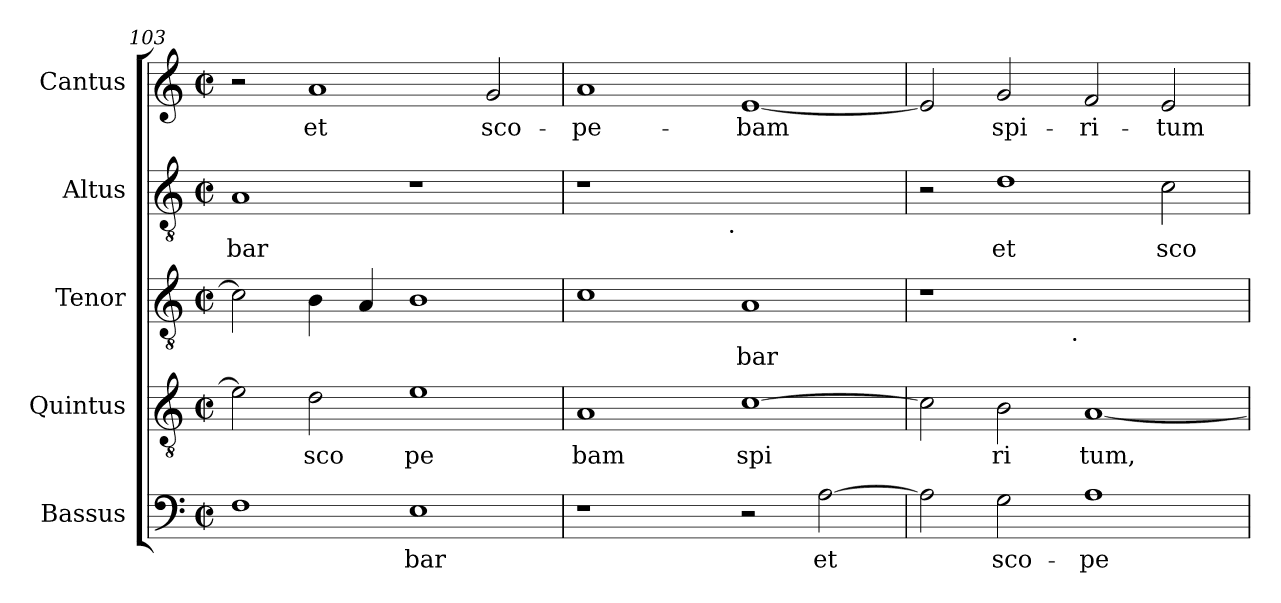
**kern	**text	**kern	**text	**kern	**text	**kern	**text	**kern	**text
*part5	*part5	*part4	*part4	*part3	*part3	*part2	*part2	*part1	*part1
*staff5	*staff5	*staff4	*staff4	*staff3	*staff3	*staff2	*staff2	*staff1	*staff1
*I"Bassus	*	*I"Quintus	*	*I"Tenor	*	*I"Altus	*	*I"Cantus	*
*clefF4	*	*clefGv2	*	*clefGv2	*	*clefGv2	*	*clefG2	*
*k[]	*	*k[]	*	*k[]	*	*k[]	*	*k[]	*
*C:	*	*C:	*	*C:	*	*C:	*	*C:	*
*M2/2	*	*M2/2	*	*M2/2	*	*M2/2	*	*M2/2	*
*met(c|)	*	*met(c|)	*	*met(c|)	*	*met(c|)	*	*met(c|)	*
=103	=103	=103	=103	=103	=103	=103	=103	=103	=103
!	!LO:LY:b:cj	!	!LO:LY:b:cj	!	!LO:LY:b:cj	!	!LO:LY:b:cj	!	!
1F	.	2e\]	.	2c\]	.	1A	bar	2r	.
!	!	!	!LO:LY:b:cj	!	!LO:LY:b:cj	!	!	!	!LO:LY:b:cj
.	.	2d\	sco	4B\	.	.	.	1a	et
!	!	!	!	!	!LO:LY:b:cj	!	!	!	!
.	.	.	.	4A/	.	.	.	.	.
!	!LO:LY:b:cj	!	!LO:LY:b:cj	!	!LO:LY:b:cj	!	!	!	!
1E	bar	1e	pe	1B	.	1r	.	.	.
!	!	!	!	!	!	!	!	!	!LO:LY:b:cj
.	.	.	.	.	.	.	.	2g/	sco-
=104	=104	=104	=104	=104	=104	=104	=104	=104	=104
!	!	!	!LO:LY:b:cj	!	!LO:LY:b:cj	!	!	!	!LO:LY:b:cj
*	*	*	*	*	*	*^	*	*	*
1r	.	1A	bam	1c	.	1r	2ryy	.	1a	-pe-
.	.	.	.	.	.	.	4...ryy	.	.	.
!	!	!	!	!	!	!	!LO:TX:b:t=.	!	!	!
.	.	.	.	.	.	.	1ryy	.	.	.
!	!	!	!LO:LY:b:cj	!	!LO:LY:b:cj	!	!	!	!	!LO:LY:b:cj
2r	.	[>1c	spi	1A	bar	1ryy	.	.	[<1e	-bam
!	!LO:LY:b:cj	!	!	!	!	!	!	!	!	!
[>2A\	et	.	.	.	.	.	.	.	.	.
.	.	.	.	.	.	.	32ryy	.	.	.
=105	=105	=105	=105	=105	=105	=105	=105	=105	=105	=105
!	!LO:LY:b:cj	!	!LO:LY:b:cj	!	!	!	!	!	!	!LO:LY:b:cj
*	*	*	*	*^	*	*v	*v	*	*	*
2A\]	.	2c\]	.	1r	2ryy	.	2r	.	2e/]	.
!	!LO:LY:b:cj	!	!LO:LY:b:cj	!	!	!	!	!LO:LY:b:cj	!	!LO:LY:b:cj
2G\	sco-	2B\	ri	.	4...ryy	.	1d	et	2g/	spi-
!	!	!	!	!	!LO:TX:b:t=.	!	!	!	!	!
.	.	.	.	.	1ryy	.	.	.	.	.
!	!LO:LY:b:cj	!	!LO:LY:b:cj	!	!	!	!	!	!	!LO:LY:b:cj
1A	-pe-	[<1A	tum,	1ryy	.	.	.	.	2f/	-ri-
!	!	!	!	!	!	!	!	!LO:LY:b:cj	!	!LO:LY:b:cj
.	.	.	.	.	.	.	2c\	sco	2e/	-tum
.	.	.	.	.	32ryy	.	.	.	.	.
*	*	*	*	*v	*v	*	*	*	*	*
=	=	=	=	=	=	=	=	=	=
*-	*-	*-	*-	*-	*-	*-	*-	*-	*-
